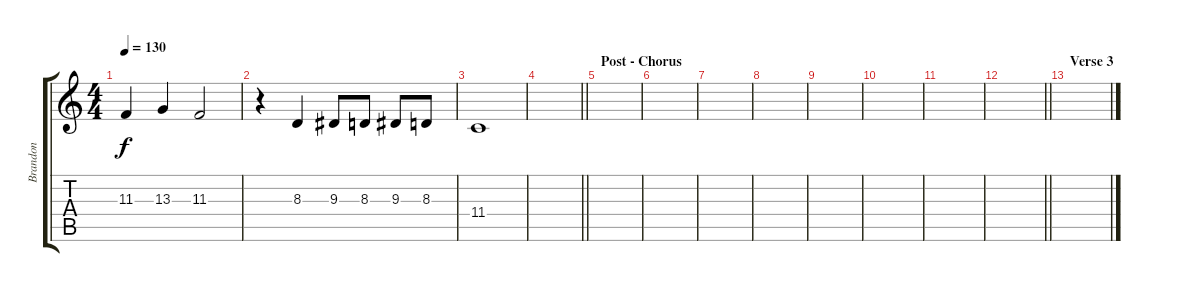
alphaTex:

\track ("Brandon" "Brandon") {instrument electricgrandpiano}
\staff {score tabs}
\tuning (Eb4 Bb3 Gb3 Db3 Ab2 Eb2) {hide}
\ts (4 4)
\tempo 130
\clef g2
\ks c
11.3.4{dy f} 13.3.4 11.3.2 |
r.4 8.3.4 9.3.8 8.3.8 9.3.8 8.3.8 |
11.4.1 |
\barLineRight lightlight
|
\section ("" "Post - Chorus")
|
|
|
|
|
|
|
\barLineRight lightlight
|
\section ("" "Verse 3")
